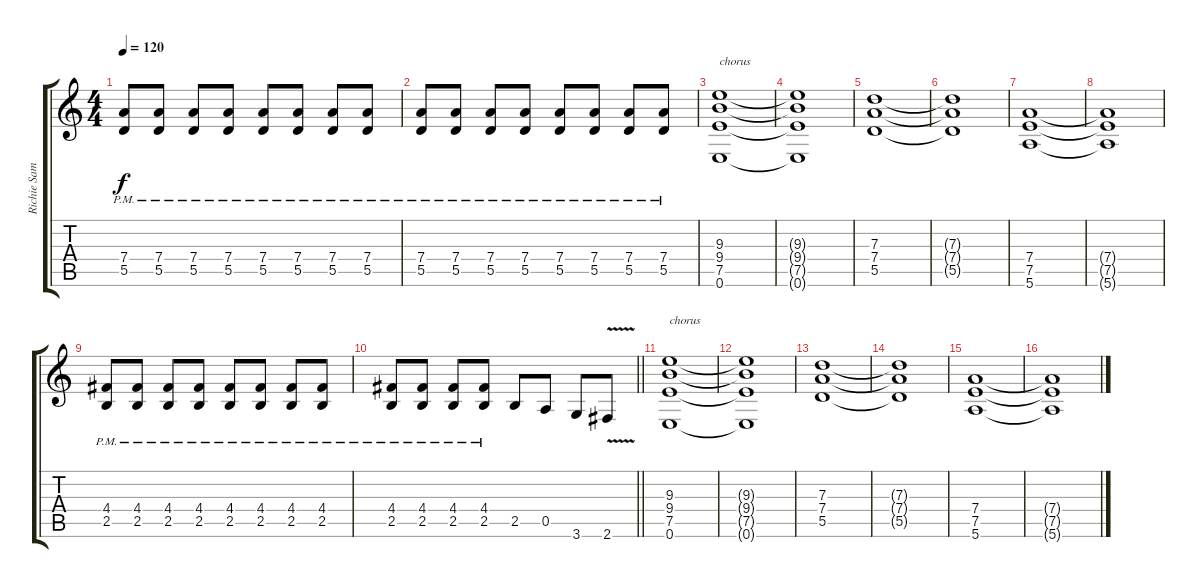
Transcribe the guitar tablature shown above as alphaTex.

\track ("Richie Sambora (Rhythm Guitar)" "Richie Sam") {instrument overdrivenguitar}
\staff {score tabs}
\tuning (E4 B3 G3 D3 A2 E2) {hide}
\ts (4 4)
\tempo 120
\clef g2
\ks c
(7.4{pm} 5.5{pm}).8{dy f instrument overdrivenguitar} (7.4{pm} 5.5{pm}).8 (7.4{pm} 5.5{pm}).8 (7.4{pm} 5.5{pm}).8 (7.4{pm} 5.5{pm}).8 (7.4{pm} 5.5{pm}).8 (7.4{pm} 5.5{pm}).8 (7.4{pm} 5.5{pm}).8 |
(7.4{pm} 5.5{pm}).8 (7.4{pm} 5.5{pm}).8 (7.4{pm} 5.5{pm}).8 (7.4{pm} 5.5{pm}).8 (7.4{pm} 5.5{pm}).8 (7.4{pm} 5.5{pm}).8 (7.4{pm} 5.5{pm}).8 (7.4{pm} 5.5{pm}).8 |
(9.3 9.4 7.5 0.6).1{txt "chorus"} |
(9.3{t} 9.4{t} 7.5{t} 0.6{t}).1 |
(7.3 7.4 5.5).1 |
(7.3{t} 7.4{t} 5.5{t}).1 |
(7.4 7.5 5.6).1 |
(7.4{t} 7.5{t} 5.6{t}).1 |
(4.4{pm} 2.5{pm}).8 (4.4{pm} 2.5{pm}).8 (4.4{pm} 2.5{pm}).8 (4.4{pm} 2.5{pm}).8 (4.4{pm} 2.5{pm}).8 (4.4{pm} 2.5{pm}).8 (4.4{pm} 2.5{pm}).8 (4.4{pm} 2.5{pm}).8 |
\barLineRight lightlight
(4.4{pm} 2.5{pm}).8 (4.4{pm} 2.5{pm}).8 (4.4{pm} 2.5{pm}).8 (4.4{pm} 2.5{pm}).8 2.5.8 0.5.8 3.6.8 2.6{v}.8 |
(9.3 9.4 7.5 0.6).1{txt "chorus"} |
(9.3{t} 9.4{t} 7.5{t} 0.6{t}).1 |
(7.3 7.4 5.5).1 |
(7.3{t} 7.4{t} 5.5{t}).1 |
(7.4 7.5 5.6).1 |
(7.4{t} 7.5{t} 5.6{t}).1
